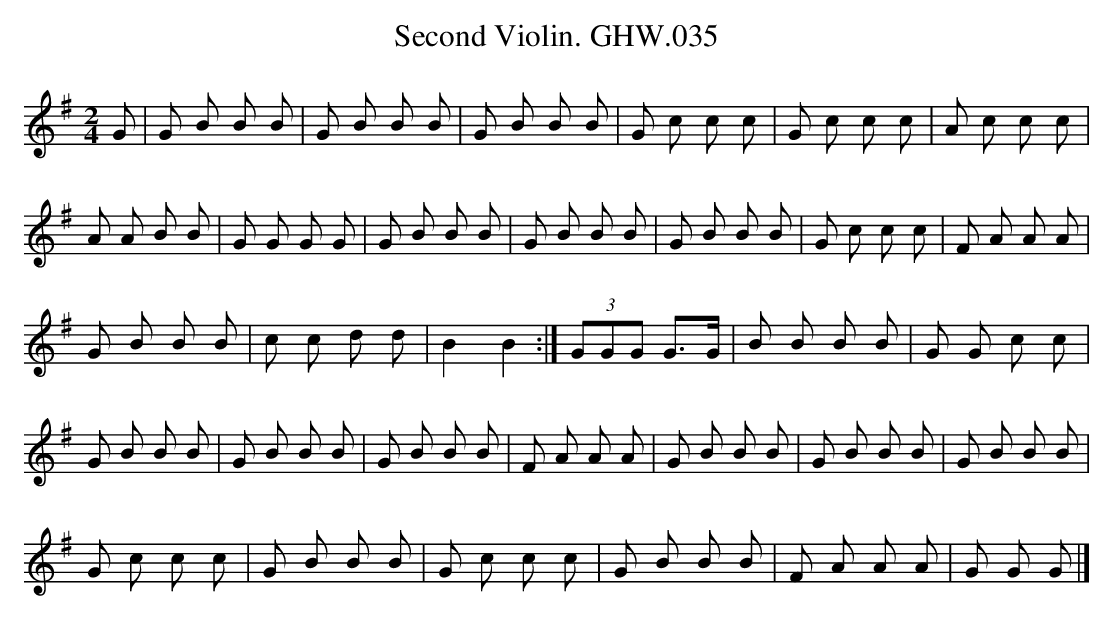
X:1
T:Second Violin. GHW.035
M:2/4
L:1/8
K:G
G|G B B B |G B B B|G B B B |G c c c |G c c c |A c c c |
A A B B|G G G G|\
G B B B |G B B B|G B B B |G c c c|F A A A|
G B B B |c c d d|B2 B2:|\
(3GGG G>G|B B B B|G G c c|
G B B B|G B B B|G B B B|F  A A A|G B B B|\
G B B B|G B B B|
G c c c |G B B B|G c c c|G B B B|F A A A|G G G|]
